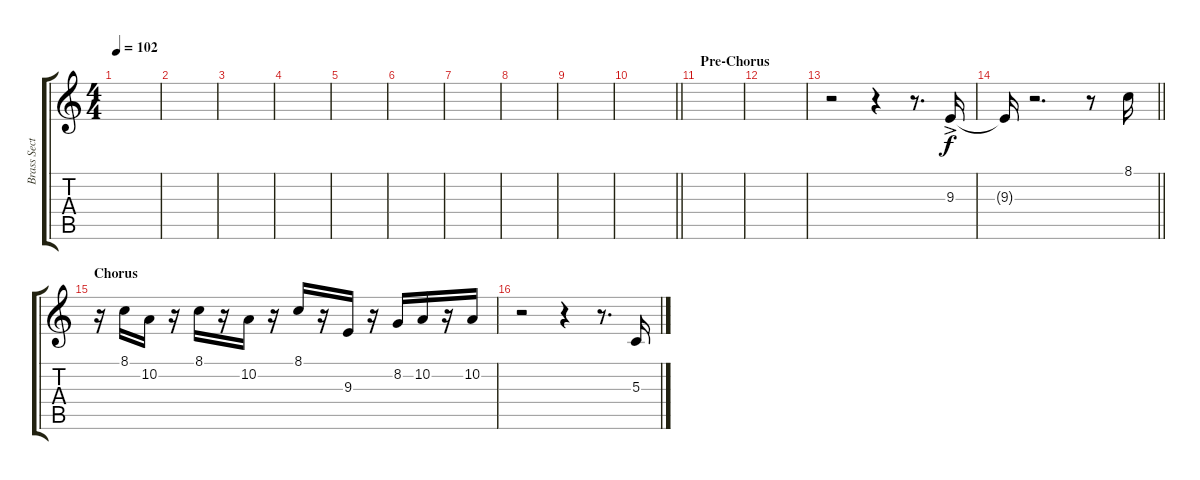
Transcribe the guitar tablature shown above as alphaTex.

\track ("Brass Section" "Brass Sect") {instrument brasssection}
\staff {score tabs}
\tuning (E4 B3 G3 D3 A2 E2) {hide}
\ts (4 4)
\tempo 102
\clef g2
\ks c
|
|
|
|
|
|
|
|
|
\barLineRight lightlight
|
\section ("" "Pre-Chorus")
|
|
r.2 r.4 r.8{d} 9.3{ac}.16 |
\barLineRight lightlight
9.3{t}.16{dy f} r.2{d} r.8 8.1.16 |
\section ("" "Chorus")
r.16 8.1.16 10.2.16 r.16 8.1.16 r.16 10.2.16 r.16 8.1.16 r.16 9.3.16 r.16 8.2.16 10.2.16 r.16 10.2.16 |
r.2 r.4 r.8{d} 5.3.16
